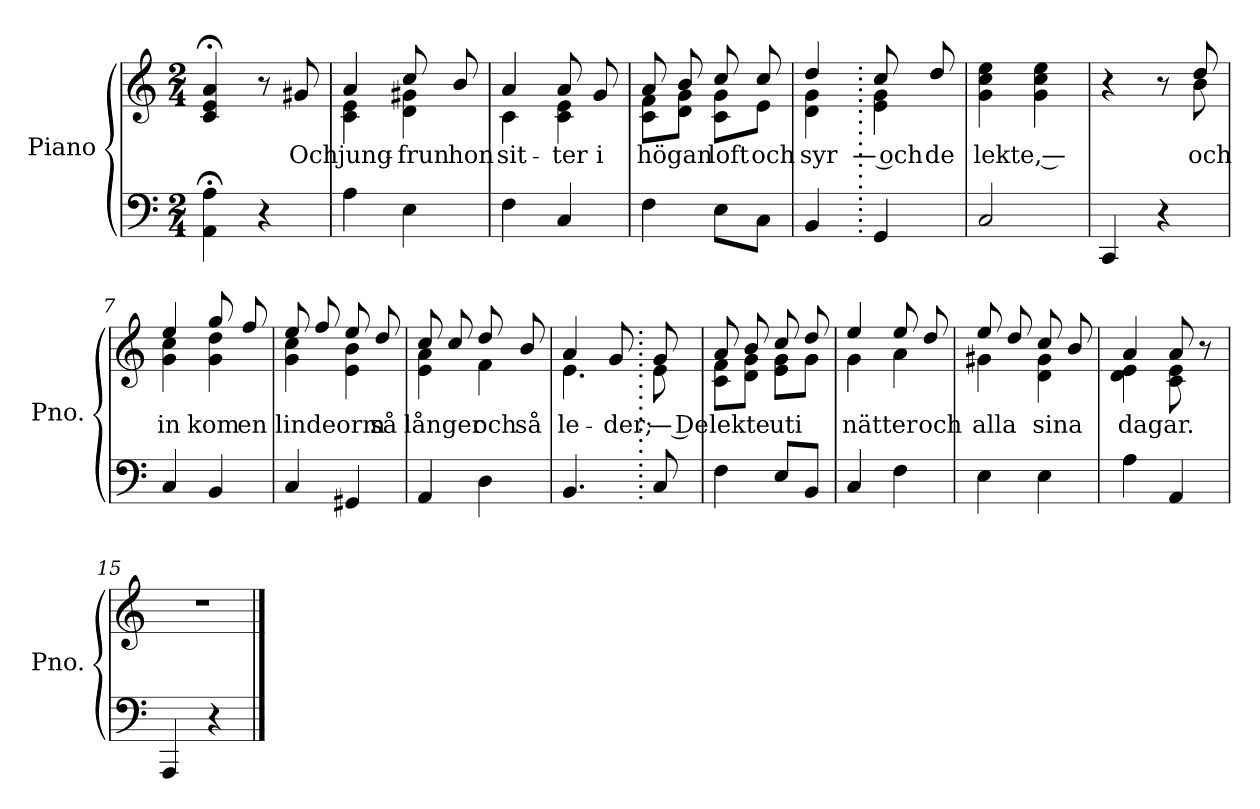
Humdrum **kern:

**kern	**kern	**text
*part1	*part1	*part1
*staff2	*staff1	*staff1
*I"Piano	*	*
*I'Pno.	*	*
*clefF4	*clefG2	*
*k[]	*k[]	*
*M2/4	*M2/4	*
*MM80	*MM80	*
=	=	=
4AA\;< 4A\;<	4c/;< 4e/;< 4a/;<	.
4r	8r	.
!	!	!LO:LY:b
.	8g#X/	Och
=1	=1	=1
!	!	!LO:LY:b
*	*^	*
4A\	4a/	4c\ 4e\	jung-
!	!	!	!LO:LY:b
4E\	8cc/	4d\ 4g#X\	-frun
!	!	!	!LO:LY:b
.	8b/	.	hon
=2	=2	=2	=2
!	!	!	!LO:LY:b
4F\	4a/	4c\	sit-
!	!	!	!LO:LY:b
4C/	8a/	4c\ 4e\	-ter
!	!	!	!LO:LY:b
.	8g/	.	i
=3	=3	=3	=3
!	!	!	!LO:LY:b
4F\	8a/	8c\ 8f\L	högan
.	8b/	8d\ 8g\J	.
!	!	!	!LO:LY:b
8E\L	8cc/	8c\ 8g\L	loft
!	!	!	!LO:LY:b
8C\J	8cc/	8e\J	och
=4	=4	=4	=4
!	!	!	!LO:LY:b
4BB/	4dd/	4d\ 4g\	syr
!!LO:LB:g=z	!!
=4X1.	=4X1.	=4X1.	=4X1.
!	!	!	!LO:LY:b
4GG/	8cc/	4e\ 4g\	— och
!	!	!	!LO:LY:b
.	8dd/	.	de
*	*v	*v	*
=5	=5	=5
!	!	!LO:LY:b
2C/	4g\ 4cc\ 4ee\	lekte, —
.	4g\ 4cc\ 4ee\	.
!!LO:LB:g=z
=6	=6	=6
*	*^	*
4CC/	4r	4.ryy	.
4r	8r	.	.
!	!	!	!LO:LY:b
.	8dd/	8b\	och
=7	=7	=7	=7
!	!	!	!LO:LY:b
4C/	4ee/	4g\ 4cc\	in
!	!	!	!LO:LY:b
4BB/	8gg/	4g\ 4dd\	kom
!	!	!	!LO:LY:b
.	8ff/	.	en
=8	=8	=8	=8
!	!	!	!LO:LY:b
4C/	8ee/	4g\ 4cc\	lindeorm
.	8ff/	.	.
4GG#X/	8ee/	4e\ 4b\	.
!	!	!	!LO:LY:b
.	8dd/	.	så
=9	=9	=9	=9
!	!	!	!LO:LY:b
4AA/	8cc/	4e\ 4a\	långer
.	8cc/	.	.
!	!	!	!LO:LY:b
4D\	8dd/	4f\	och
!	!	!	!LO:LY:b
.	8b/	.	så
=10	=10	=10	=10
!	!	!	!LO:LY:b
4.BB/	4a/	4.e\	le-
!	!	!	!LO:LY:b
.	8g/	.	-der;
!!LO:LB:g=z	!!
=10X2.	=10X2.	=10X2.	=10X2.
!	!	!	!LO:LY:b
8C/	8g/	8e\	— De
=11	=11	=11	=11
!	!	!	!LO:LY:b
4F\	8a/	8c\ 8f\L	lekte
.	8b/	8d\ 8g\J	.
!	!	!	!LO:LY:b
8E/L	8cc/	8e\ 8g\L	uti
8BB/J	8dd/	8g\J	.
=12	=12	=12	=12
!	!	!	!LO:LY:b
4C/	4ee/	4g\	nätter
4F\	8ee/	4a\	.
!	!	!	!LO:LY:b
.	8dd/	.	och
=13	=13	=13	=13
!	!	!	!LO:LY:b
4E\	8ee/	4g#X\	alla
.	8dd/	.	.
!	!	!	!LO:LY:b
4E\	8cc/	4d\ 4g#\	sina
.	8b/	.	.
=14	=14	=14	=14
!	!	!	!LO:LY:b
4A\	4a/	4d\ 4e\	dagar.
4AA/	8a/	8c\ 8e\	.
.	8r	8ryy	.
*	*v	*v	*
=15	=15	=15
4AAA/	2r	.
4r	.	.
==	==	==
*-	*-	*-
